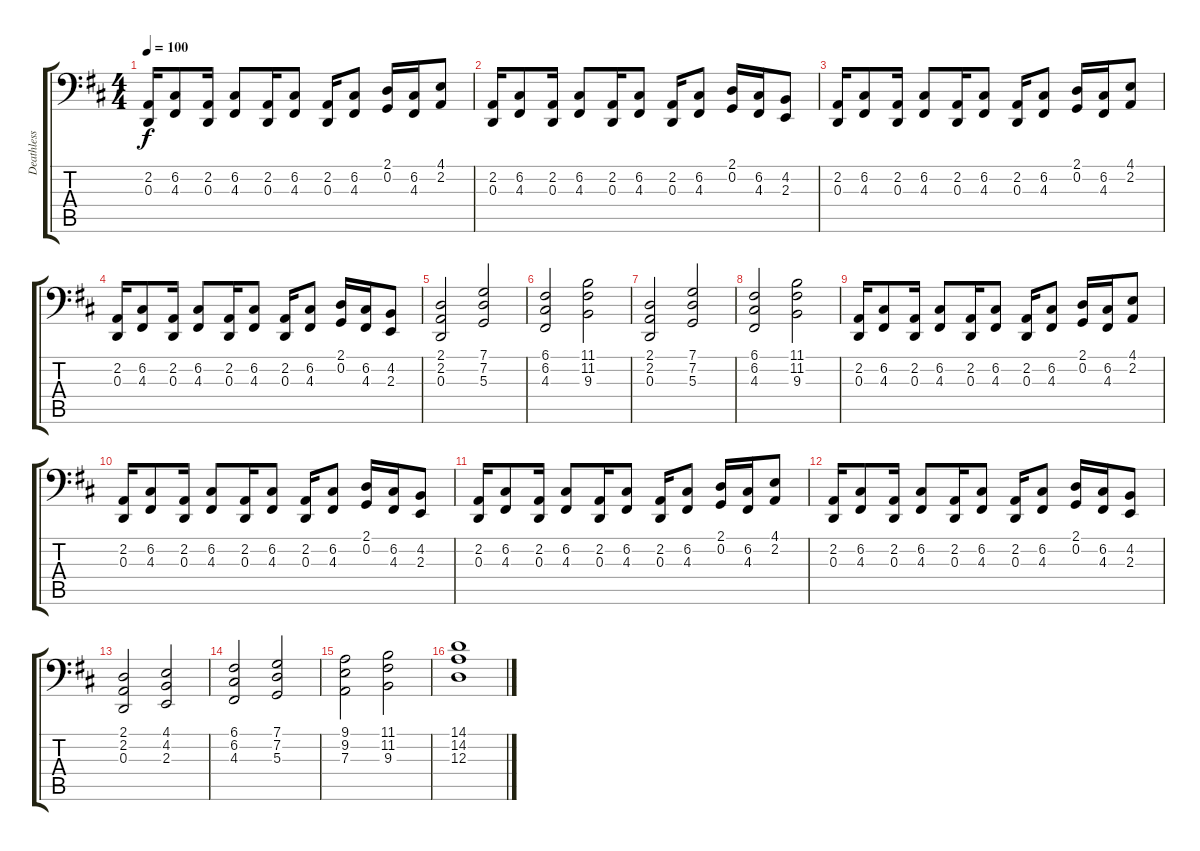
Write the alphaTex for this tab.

\track ("Deathless Horsie (Keyboards - low)" "Deathless ") {instrument synthbrass2}
\staff {score tabs}
\tuning (C3 G2 D2 A1 E1 B0) {hide}
\ts (4 4)
\tempo 100
\clef f4
\ks d
(2.2 0.3).16{dy f} (6.2 4.3).8 (2.2 0.3).16 (6.2 4.3).8 (2.2 0.3).16 (6.2 4.3).8 (2.2 0.3).16 (6.2 4.3).8 (2.1 0.2).16 (6.2 4.3).16 (4.1 2.2).8 |
(2.2 0.3).16 (6.2 4.3).8 (2.2 0.3).16 (6.2 4.3).8 (2.2 0.3).16 (6.2 4.3).8 (2.2 0.3).16 (6.2 4.3).8 (2.1 0.2).16 (6.2 4.3).16 (4.2 2.3).8 |
(2.2 0.3).16 (6.2 4.3).8 (2.2 0.3).16 (6.2 4.3).8 (2.2 0.3).16 (6.2 4.3).8 (2.2 0.3).16 (6.2 4.3).8 (2.1 0.2).16 (6.2 4.3).16 (4.1 2.2).8 |
(2.2 0.3).16 (6.2 4.3).8 (2.2 0.3).16 (6.2 4.3).8 (2.2 0.3).16 (6.2 4.3).8 (2.2 0.3).16 (6.2 4.3).8 (2.1 0.2).16 (6.2 4.3).16 (4.2 2.3).8 |
(2.1 2.2 0.3).2 (7.1 7.2 5.3).2 |
(6.1 6.2 4.3).2 (11.1 11.2 9.3).2 |
(2.1 2.2 0.3).2 (7.1 7.2 5.3).2 |
(6.1 6.2 4.3).2 (11.1 11.2 9.3).2 |
(2.2 0.3).16 (6.2 4.3).8 (2.2 0.3).16 (6.2 4.3).8 (2.2 0.3).16 (6.2 4.3).8 (2.2 0.3).16 (6.2 4.3).8 (2.1 0.2).16 (6.2 4.3).16 (4.1 2.2).8 |
(2.2 0.3).16 (6.2 4.3).8 (2.2 0.3).16 (6.2 4.3).8 (2.2 0.3).16 (6.2 4.3).8 (2.2 0.3).16 (6.2 4.3).8 (2.1 0.2).16 (6.2 4.3).16 (4.2 2.3).8 |
(2.2 0.3).16 (6.2 4.3).8 (2.2 0.3).16 (6.2 4.3).8 (2.2 0.3).16 (6.2 4.3).8 (2.2 0.3).16 (6.2 4.3).8 (2.1 0.2).16 (6.2 4.3).16 (4.1 2.2).8 |
(2.2 0.3).16 (6.2 4.3).8 (2.2 0.3).16 (6.2 4.3).8 (2.2 0.3).16 (6.2 4.3).8 (2.2 0.3).16 (6.2 4.3).8 (2.1 0.2).16 (6.2 4.3).16 (4.2 2.3).8 |
(2.1 2.2 0.3).2 (4.1 4.2 2.3).2 |
(6.1 6.2 4.3).2 (7.1 7.2 5.3).2 |
(9.1 9.2 7.3).2 (11.1 11.2 9.3).2 |
(14.1 14.2 12.3).1
